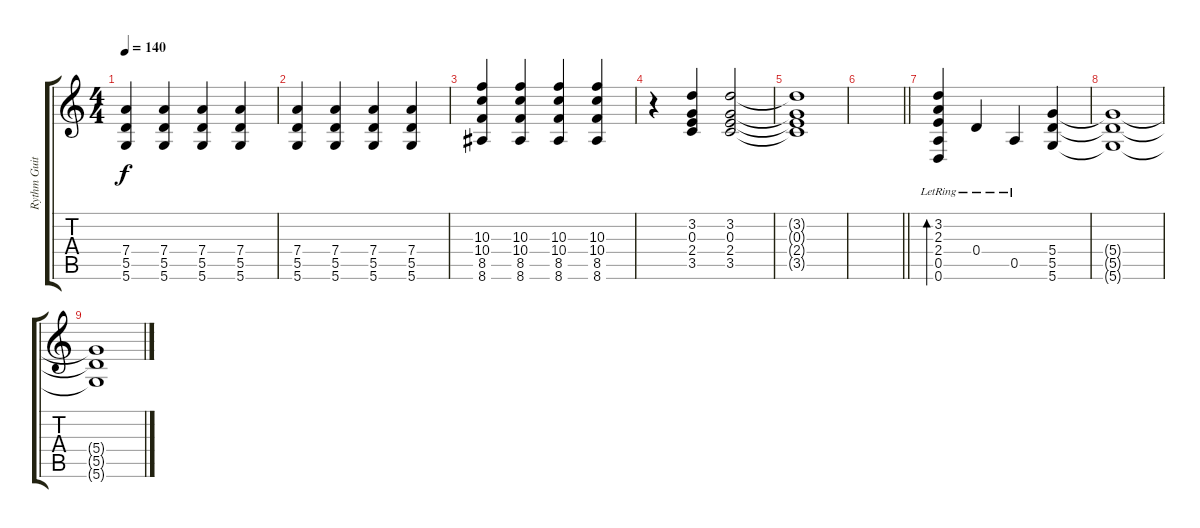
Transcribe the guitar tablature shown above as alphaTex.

\track ("Rythm Guitar" "Rythm Guit") {instrument overdrivenguitar}
\staff {score tabs}
\tuning (E4 B3 G3 D3 A2 D2) {hide}
\ts (4 4)
\tempo 140
\clef g2
\ks c
(7.4 5.5 5.6).4{dy f} (7.4 5.5 5.6).4 (7.4 5.5 5.6).4 (7.4 5.5 5.6).4 |
(7.4 5.5 5.6).4 (7.4 5.5 5.6).4 (7.4 5.5 5.6).4 (7.4 5.5 5.6).4 |
(10.3 10.4 8.5 8.6).4 (10.3 10.4 8.5 8.6).4 (10.3 10.4 8.5 8.6).4 (10.3 10.4 8.5 8.6).4 |
r.4 (3.2 0.3 2.4 3.5).4 (3.2 0.3 2.4 3.5).2 |
(3.2{t} 0.3{t} 2.4{t} 3.5{t}).1 |
\barLineRight lightlight
|
(3.2{lr} 2.3{lr} 2.4{lr} 0.5{lr} 0.6{lr}).4{bd 60} 0.4{lr}.4 0.5{lr}.4 (5.4 5.5 5.6).4 |
(5.4{t} 5.5{t} 5.6{t}).1 |
(5.4{t} 5.5{t} 5.6{t}).1
